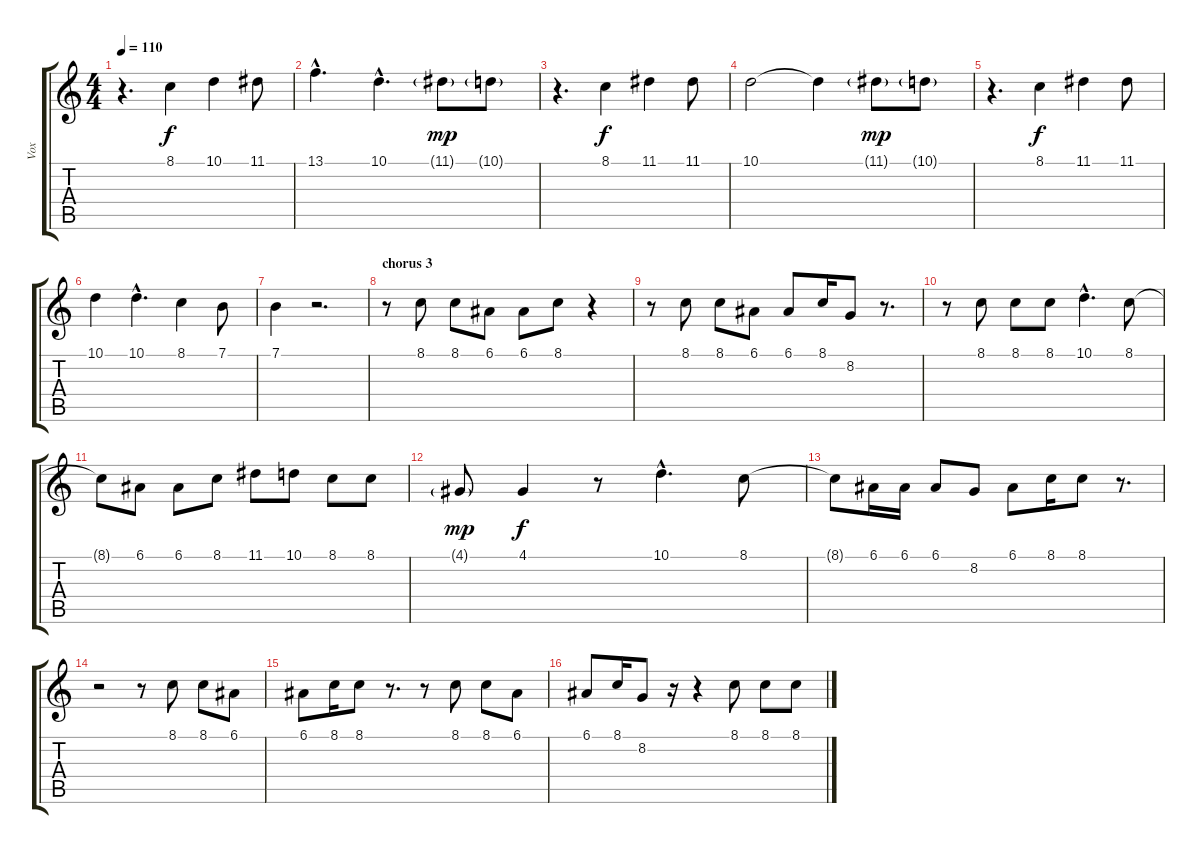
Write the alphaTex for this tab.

\track ("Vox" "Vox") {instrument flute}
\staff {score tabs}
\tuning (E4 B3 G3 D3 A2 E2) {hide}
\ts (4 4)
\tempo 110
\clef g2
\ks c
r.4{d dy mp} 8.1.4{dy f} 10.1.4 11.1.8 |
13.1{hac}.4{d} 10.1{hac}.4{d} 11.1{g}.8{dy mp} 10.1{g}.8 |
r.4{d} 8.1.4{dy f} 11.1.4 11.1.8 |
10.1.2 10.1{t}.4 11.1{g}.8{dy mp} 10.1{g}.8 |
r.4{d} 8.1.4{dy f} 11.1.4 11.1.8 |
10.1.4 10.1{hac}.4{d} 8.1.4 7.1.8 |
7.1.4 r.2{d} |
\section ("" "chorus 3")
r.8 8.1.8 8.1.8 6.1.8 6.1.8 8.1.8 r.4 |
r.8 8.1.8 8.1.8 6.1.8 6.1.8 8.1.16 8.2.8 r.8{d} |
r.8 8.1.8 8.1.8 8.1.8 10.1{hac}.4{d} 8.1.8 |
8.1{t}.8 6.1.8 6.1.8 8.1.8 11.1.8 10.1.8 8.1.8 8.1.8 |
4.1{g}.8{dy mp} 4.1.4{dy f} r.8 10.1{hac}.4{d} 8.1.8 |
8.1{t}.8 6.1.16 6.1.16 6.1.8 8.2.8 6.1.8 8.1.16 8.1.8 r.8{d} |
r.2 r.8 8.1.8 8.1.8 6.1.8 |
6.1.8 8.1.16 8.1.8 r.8{d} r.8 8.1.8 8.1.8 6.1.8 |
6.1.8 8.1.16 8.2.8 r.16 r.4 8.1.8 8.1.8 8.1.8
